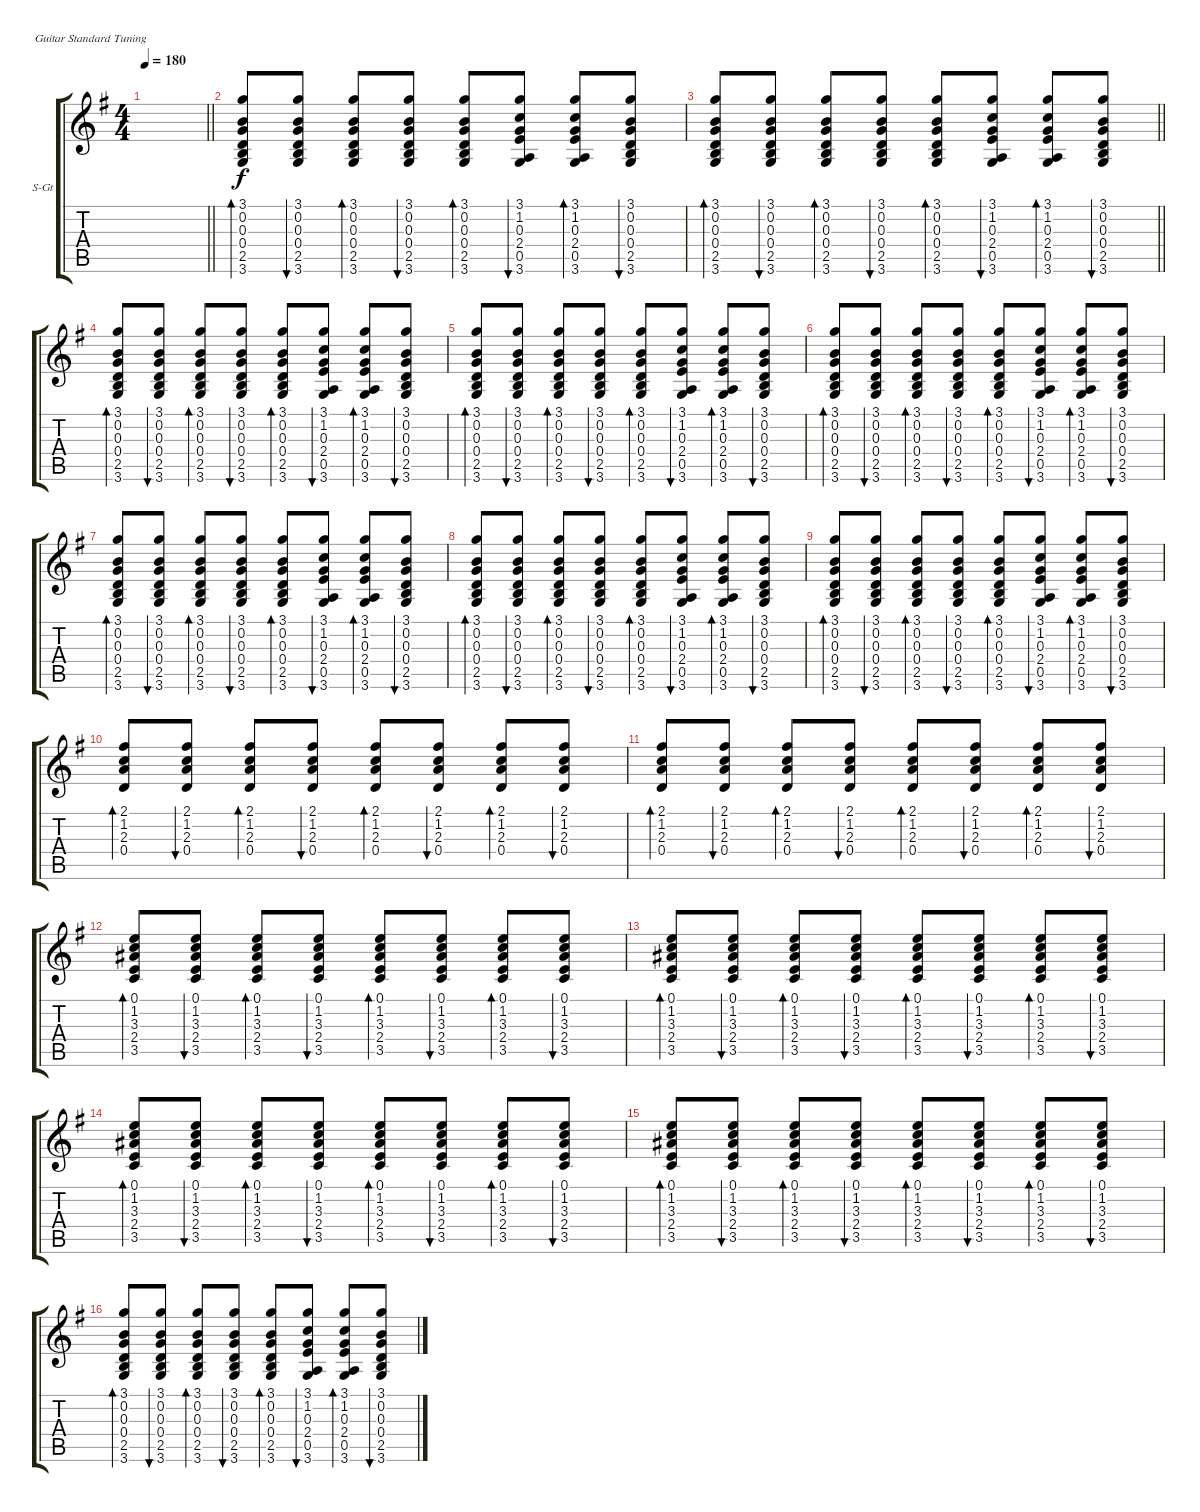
\defaultSystemsLayout 4
\bracketExtendMode groupsimilarinstruments
\firstSystemTrackNameOrientation horizontal
\otherSystemsTrackNameOrientation horizontal
\track ("Guitar John" "S-Gt") {instrument acousticguitarsteel}
\staff {score tabs}
\tuning (E4 B3 G3 D3 A2 E2)
\ts (4 4)
\tempo 180
\clef g2
\scale
0.511811
\barLineRight lightlight
\ks g
|
\scale
0.244094 (3.1 0.2 0.3 0.4 2.5 3.6).8{bd 115} (3.1 0.2 0.3 0.4 2.5 3.6).8{bu 114} (3.1 0.2 0.3 0.4 2.5 3.6).8{bd 115} (3.1 0.2 0.3 0.4 2.5 3.6).8{bu 114} (3.1 0.2 0.3 0.4 2.5 3.6).8{bd 115} (3.1 1.2 0.3 2.4 0.5 3.6).8{bu 114} (3.1 1.2 0.3 2.4 0.5 3.6).8{bd 115} (3.1 0.2 0.3 0.4 2.5 3.6).8{bu 114} |
\scale
0.244094
\barLineRight lightlight
(3.1 0.2 0.3 0.4 2.5 3.6).8{bd 115} (3.1 0.2 0.3 0.4 2.5 3.6).8{bu 114} (3.1 0.2 0.3 0.4 2.5 3.6).8{bd 115} (3.1 0.2 0.3 0.4 2.5 3.6).8{bu 114} (3.1 0.2 0.3 0.4 2.5 3.6).8{bd 115} (3.1 1.2 0.3 2.4 0.5 3.6).8{bu 114} (3.1 1.2 0.3 2.4 0.5 3.6).8{bd 115} (3.1 0.2 0.3 0.4 2.5 3.6).8{bu 114} |
\scale
0.333333 (3.1 0.2 0.3 0.4 2.5 3.6).8{bd 115} (3.1 0.2 0.3 0.4 2.5 3.6).8{bu 114} (3.1 0.2 0.3 0.4 2.5 3.6).8{bd 115} (3.1 0.2 0.3 0.4 2.5 3.6).8{bu 114} (3.1 0.2 0.3 0.4 2.5 3.6).8{bd 115} (3.1 1.2 0.3 2.4 0.5 3.6).8{bu 114} (3.1 1.2 0.3 2.4 0.5 3.6).8{bd 115} (3.1 0.2 0.3 0.4 2.5 3.6).8{bu 114} |
\scale
0.333333 (3.1 0.2 0.3 0.4 2.5 3.6).8{bd 115} (3.1 0.2 0.3 0.4 2.5 3.6).8{bu 114} (3.1 0.2 0.3 0.4 2.5 3.6).8{bd 115} (3.1 0.2 0.3 0.4 2.5 3.6).8{bu 114} (3.1 0.2 0.3 0.4 2.5 3.6).8{bd 115} (3.1 1.2 0.3 2.4 0.5 3.6).8{bu 114} (3.1 1.2 0.3 2.4 0.5 3.6).8{bd 115} (3.1 0.2 0.3 0.4 2.5 3.6).8{bu 114} |
\scale
0.333333 (3.1 0.2 0.3 0.4 2.5 3.6).8{bd 115} (3.1 0.2 0.3 0.4 2.5 3.6).8{bu 114} (3.1 0.2 0.3 0.4 2.5 3.6).8{bd 115} (3.1 0.2 0.3 0.4 2.5 3.6).8{bu 114} (3.1 0.2 0.3 0.4 2.5 3.6).8{bd 115} (3.1 1.2 0.3 2.4 0.5 3.6).8{bu 114} (3.1 1.2 0.3 2.4 0.5 3.6).8{bd 115} (3.1 0.2 0.3 0.4 2.5 3.6).8{bu 114} |
\scale
0.333333 (3.1 0.2 0.3 0.4 2.5 3.6).8{bd 115} (3.1 0.2 0.3 0.4 2.5 3.6).8{bu 114} (3.1 0.2 0.3 0.4 2.5 3.6).8{bd 115} (3.1 0.2 0.3 0.4 2.5 3.6).8{bu 114} (3.1 0.2 0.3 0.4 2.5 3.6).8{bd 115} (3.1 1.2 0.3 2.4 0.5 3.6).8{bu 114} (3.1 1.2 0.3 2.4 0.5 3.6).8{bd 115} (3.1 0.2 0.3 0.4 2.5 3.6).8{bu 114} |
\scale
0.333333 (3.1 0.2 0.3 0.4 2.5 3.6).8{bd 115} (3.1 0.2 0.3 0.4 2.5 3.6).8{bu 114} (3.1 0.2 0.3 0.4 2.5 3.6).8{bd 115} (3.1 0.2 0.3 0.4 2.5 3.6).8{bu 114} (3.1 0.2 0.3 0.4 2.5 3.6).8{bd 115} (3.1 1.2 0.3 2.4 0.5 3.6).8{bu 114} (3.1 1.2 0.3 2.4 0.5 3.6).8{bd 115} (3.1 0.2 0.3 0.4 2.5 3.6).8{bu 114} |
\scale
0.333333 (3.1 0.2 0.3 0.4 2.5 3.6).8{bd 115} (3.1 0.2 0.3 0.4 2.5 3.6).8{bu 114} (3.1 0.2 0.3 0.4 2.5 3.6).8{bd 115} (3.1 0.2 0.3 0.4 2.5 3.6).8{bu 114} (3.1 0.2 0.3 0.4 2.5 3.6).8{bd 115} (3.1 1.2 0.3 2.4 0.5 3.6).8{bu 114} (3.1 1.2 0.3 2.4 0.5 3.6).8{bd 115} (3.1 0.2 0.3 0.4 2.5 3.6).8{bu 114} |
(2.1 1.2 2.3 0.4).8{bd 63} (2.1 1.2 2.3 0.4).8{bu 62} (2.1 1.2 2.3 0.4).8{bd 63} (2.1 1.2 2.3 0.4).8{bu 62} (2.1 1.2 2.3 0.4).8{bd 63} (2.1 1.2 2.3 0.4).8{bu 62} (2.1 1.2 2.3 0.4).8{bd 63} (2.1 1.2 2.3 0.4).8{bu 62} |
(2.1 1.2 2.3 0.4).8{bd 63} (2.1 1.2 2.3 0.4).8{bu 62} (2.1 1.2 2.3 0.4).8{bd 63} (2.1 1.2 2.3 0.4).8{bu 62} (2.1 1.2 2.3 0.4).8{bd 63} (2.1 1.2 2.3 0.4).8{bu 62} (2.1 1.2 2.3 0.4).8{bd 63} (2.1 1.2 2.3 0.4).8{bu 62} |
(0.1 1.2 3.3 2.4 3.5).8{bd 61} (0.1 1.2 3.3 2.4 3.5).8{bu 60} (0.1 1.2 3.3 2.4 3.5).8{bd 61} (0.1 1.2 3.3 2.4 3.5).8{bu 60} (0.1 1.2 3.3 2.4 3.5).8{bd 61} (0.1 1.2 3.3 2.4 3.5).8{bu 60} (0.1 1.2 3.3 2.4 3.5).8{bd 61} (0.1 1.2 3.3 2.4 3.5).8{bu 60} |
(0.1 1.2 3.3 2.4 3.5).8{bd 61} (0.1 1.2 3.3 2.4 3.5).8{bu 60} (0.1 1.2 3.3 2.4 3.5).8{bd 61} (0.1 1.2 3.3 2.4 3.5).8{bu 60} (0.1 1.2 3.3 2.4 3.5).8{bd 61} (0.1 1.2 3.3 2.4 3.5).8{bu 60} (0.1 1.2 3.3 2.4 3.5).8{bd 61} (0.1 1.2 3.3 2.4 3.5).8{bu 60} |
(0.1 1.2 3.3 2.4 3.5).8{bd 61} (0.1 1.2 3.3 2.4 3.5).8{bu 60} (0.1 1.2 3.3 2.4 3.5).8{bd 61} (0.1 1.2 3.3 2.4 3.5).8{bu 60} (0.1 1.2 3.3 2.4 3.5).8{bd 61} (0.1 1.2 3.3 2.4 3.5).8{bu 60} (0.1 1.2 3.3 2.4 3.5).8{bd 61} (0.1 1.2 3.3 2.4 3.5).8{bu 60} |
(0.1 1.2 3.3 2.4 3.5).8{bd 61} (0.1 1.2 3.3 2.4 3.5).8{bu 60} (0.1 1.2 3.3 2.4 3.5).8{bd 61} (0.1 1.2 3.3 2.4 3.5).8{bu 60} (0.1 1.2 3.3 2.4 3.5).8{bd 61} (0.1 1.2 3.3 2.4 3.5).8{bu 60} (0.1 1.2 3.3 2.4 3.5).8{bd 61} (0.1 1.2 3.3 2.4 3.5).8{bu 60} |
(3.1 0.2 0.3 0.4 2.5 3.6).8{bd 115} (3.1 0.2 0.3 0.4 2.5 3.6).8{bu 114} (3.1 0.2 0.3 0.4 2.5 3.6).8{bd 115} (3.1 0.2 0.3 0.4 2.5 3.6).8{bu 114} (3.1 0.2 0.3 0.4 2.5 3.6).8{bd 115} (3.1 1.2 0.3 2.4 0.5 3.6).8{bu 114} (3.1 1.2 0.3 2.4 0.5 3.6).8{bd 115} (3.1 0.2 0.3 0.4 2.5 3.6).8{bu 114}
